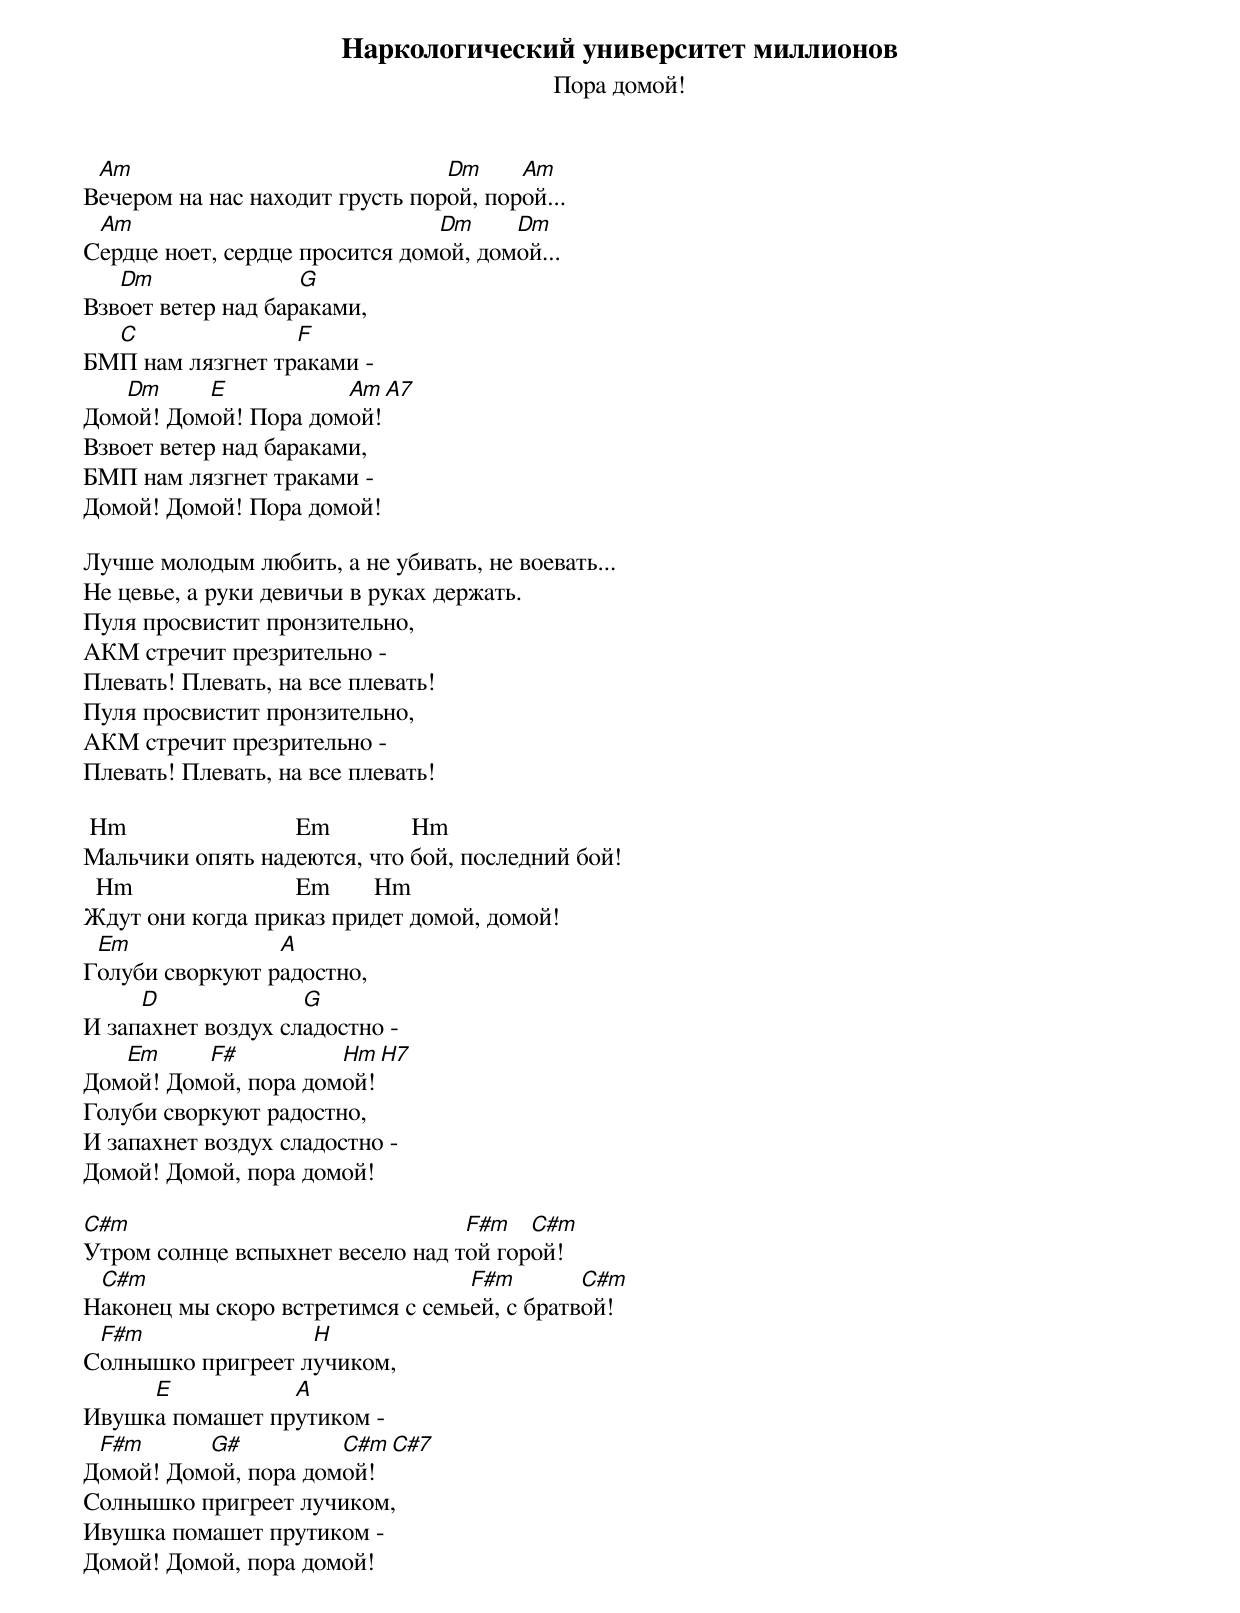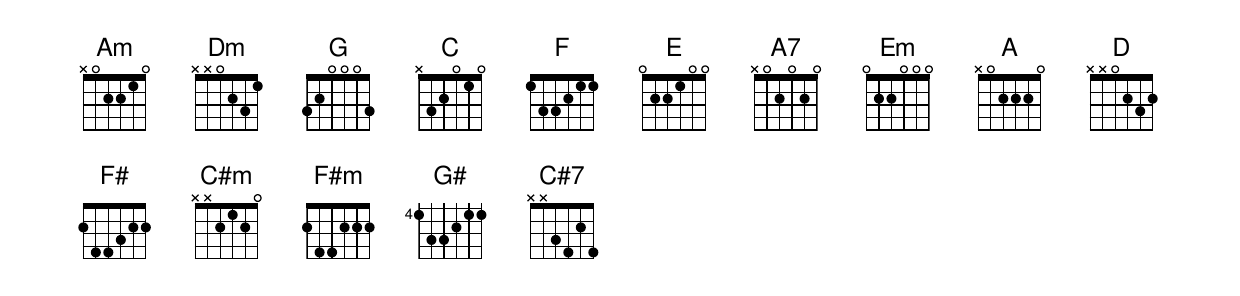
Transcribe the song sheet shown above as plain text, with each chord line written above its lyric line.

Наркологический университет миллионов
Пора домой!

 Am                              Dm     Am
Вечером на нас находит грусть порой, порой...
 Am                             Dm     Dm
Сердце ноет, сердце просится домой, домой...
   Dm               G
Взвоет ветер над бараками,
  C               F
БМП нам лязгнет траками -
   Dm     E           Am  A7
Домой! Домой! Пора домой!
Взвоет ветер над бараками,
БМП нам лязгнет траками -
Домой! Домой! Пора домой!

Лучше молодым любить, а не убивать, не воевать...
Не цевье, а руки девичьи в руках держать.
Пуля просвистит пронзительно,
АКМ стречит презрительно -
Плевать! Плевать, на все плевать!
Пуля просвистит пронзительно,
АКМ стречит презрительно -
Плевать! Плевать, на все плевать!

 Hm                           Em             Hm
Мальчики опять надеются, что бой, последний бой!
  Hm                          Em       Hm
Ждут они когда приказ придет домой, домой!
 Em              A
Голуби своркуют радостно,
     D              G
И запахнет воздух сладостно -
   Em     F#          Hm  H7
Домой! Домой, пора домой!
Голуби своркуют радостно,
И запахнет воздух сладостно -
Домой! Домой, пора домой!

C#m                               F#m   C#m
Утром солнце вспыхнет весело над той горой!
 C#m                              F#m        C#m
Наконец мы скоро встретимся с семьей, с братвой!
 F#m               H
Солнышко пригреет лучиком,
     E           A
Ивушка помашет прутиком -
 F#m      G#          C#m C#7
Домой! Домой, пора домой!
Солнышко пригреет лучиком,
Ивушка помашет прутиком -
Домой! Домой, пора домой!
